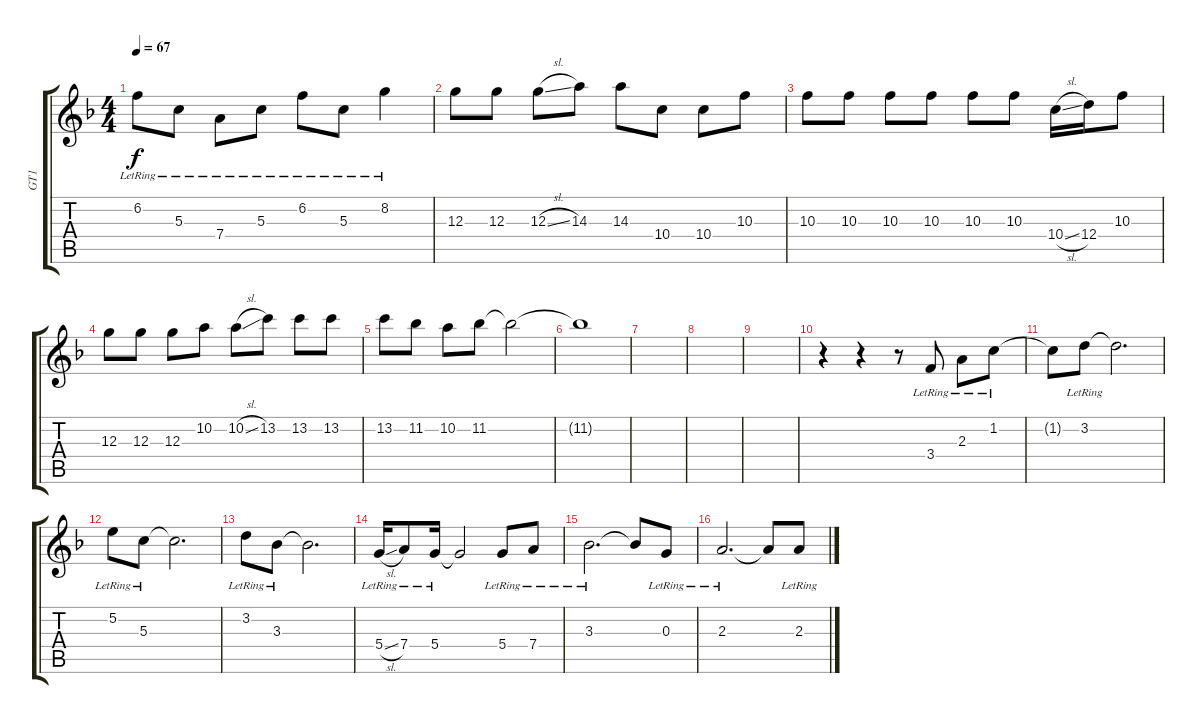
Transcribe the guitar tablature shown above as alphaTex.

\track ("GT1" "GT1") {instrument overdrivenguitar}
\staff {score tabs}
\tuning (E4 B3 G3 D3 A2 E2) {hide}
\ts (4 4)
\tempo 67
\clef g2
\ks f
6.2{lr}.8{dy f} 5.3{lr}.8 7.4{lr}.8 5.3{lr}.8 6.2{lr}.8 5.3{lr}.8 8.2{lr}.4 |
12.3.8{instrument distortionguitar} 12.3.8 12.3{sl}.8 14.3.8 14.3.8 10.4.8 10.4.8 10.3.8 |
10.3.8 10.3.8 10.3.8 10.3.8 10.3.8 10.3.8 10.4{sl}.16 12.4.16 10.3.8 |
12.3.8 12.3.8 12.3.8 10.2.8 10.2{sl}.8 13.2.8 13.2.8 13.2.8 |
13.2.8 11.2.8 10.2.8 11.2.8 11.2{t}.2 |
11.2{t}.1 |
|
|
|
r.4 r.4 r.8 3.4{lr}.8{volume 16 instrument electricguitarjazz} 2.3{lr}.8 1.2{lr}.8 |
1.2{t}.8 3.2{lr}.8 3.2{t}.2{d} |
5.2{lr}.8 5.3{lr}.8 5.3{t}.2{d} |
3.2{lr}.8 3.3{lr}.8 3.3{t}.2{d} |
5.4{sl lr}.16{instrument electricguitarjazz} 7.4{lr}.8 5.4{lr}.16 5.4{t}.2 5.4{lr}.8 7.4{lr}.8 |
3.3{lr}.2{d} 3.3{t}.8 0.3{lr}.8 |
2.3{lr}.2{d} 2.3{t}.8 2.3{lr}.8
